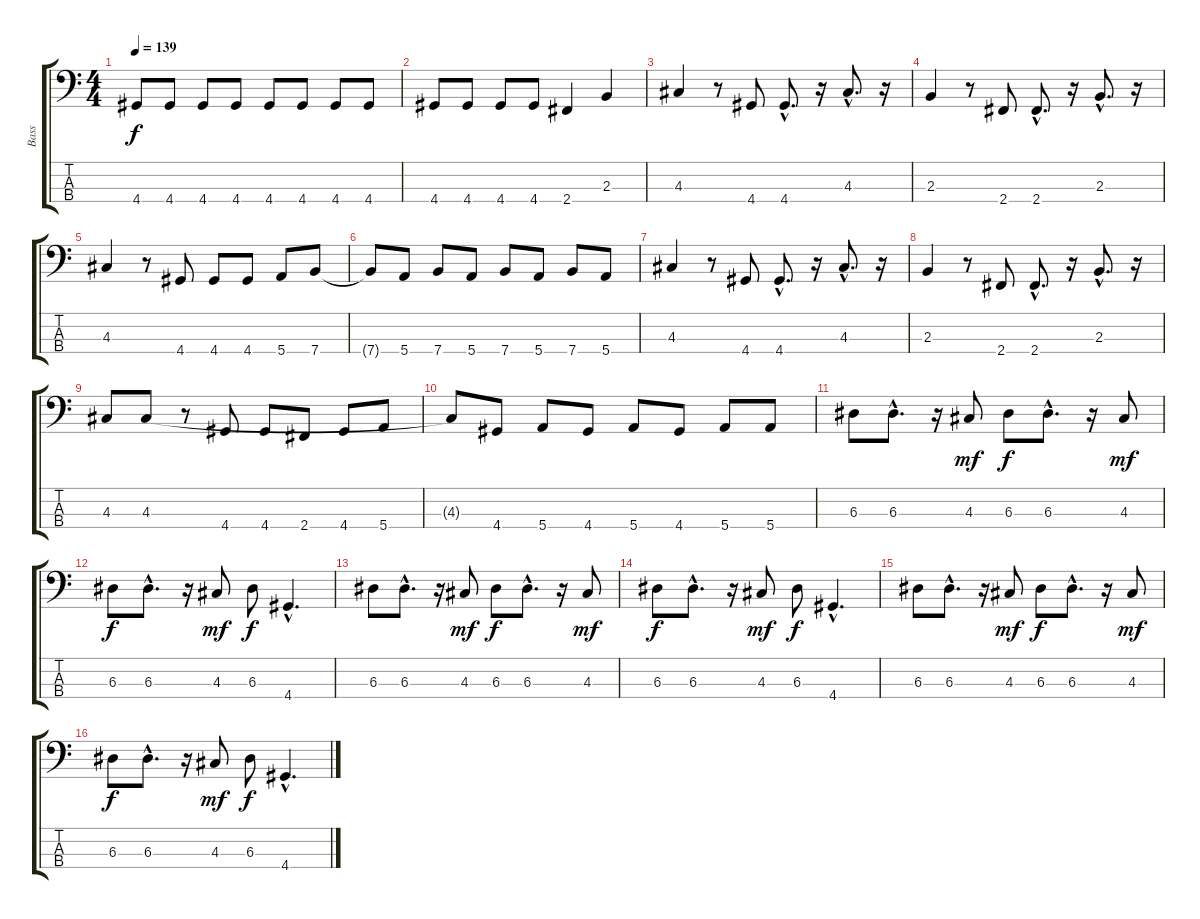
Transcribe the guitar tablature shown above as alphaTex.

\track ("Bass" "Bass") {instrument electricbasspick}
\staff {score tabs}
\tuning (G2 D2 A1 E1) {hide}
\ts (4 4)
\tempo 139
\clef f4
\ks c
4.4.8{dy f} 4.4.8 4.4.8 4.4.8 4.4.8 4.4.8 4.4.8 4.4.8 |
4.4.8 4.4.8 4.4.8 4.4.8 2.4.4 2.3.4 |
4.3.4 r.8 4.4.8 4.4{hac}.8{d} r.16 4.3{hac}.8{d} r.16 |
2.3.4 r.8 2.4.8 2.4{hac}.8{d} r.16 2.3{hac}.8{d} r.16 |
4.3.4 r.8 4.4.8 4.4.8 4.4.8 5.4.8 7.4.8 |
7.4{t}.8 5.4.8 7.4.8 5.4.8 7.4.8 5.4.8 7.4.8 5.4.8 |
4.3.4 r.8 4.4.8 4.4{hac}.8{d} r.16 4.3{hac}.8{d} r.16 |
2.3.4 r.8 2.4.8 2.4{hac}.8{d} r.16 2.3{hac}.8{d} r.16 |
4.3.8 4.3.8 r.8 4.4.8 4.4.8 2.4.8 4.4.8 5.4.8 |
4.3{t}.8 4.4.8 5.4.8 4.4.8 5.4.8 4.4.8 5.4.8 5.4.8 |
6.3.8 6.3{hac}.8{d} r.16 4.3.8{dy mf} 6.3.8{dy f} 6.3{hac}.8{d} r.16 4.3.8{dy mf} |
6.3.8{dy f} 6.3{hac}.8{d} r.16 4.3.8{dy mf} 6.3.8{dy f} 4.4{hac}.4{d} |
6.3.8 6.3{hac}.8{d} r.16 4.3.8{dy mf} 6.3.8{dy f} 6.3{hac}.8{d} r.16 4.3.8{dy mf} |
6.3.8{dy f} 6.3{hac}.8{d} r.16 4.3.8{dy mf} 6.3.8{dy f} 4.4{hac}.4{d} |
6.3.8 6.3{hac}.8{d} r.16 4.3.8{dy mf} 6.3.8{dy f} 6.3{hac}.8{d} r.16 4.3.8{dy mf} |
6.3.8{dy f} 6.3{hac}.8{d} r.16 4.3.8{dy mf} 6.3.8{dy f} 4.4{hac}.4{d}
